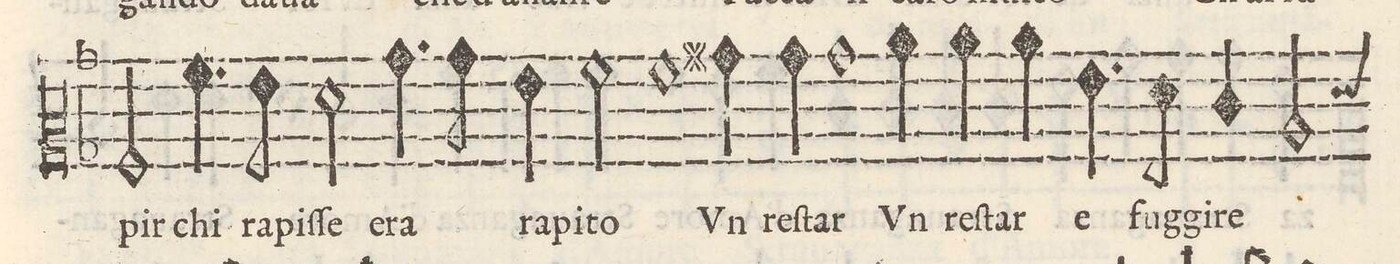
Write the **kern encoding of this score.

**kern	**text
*I"QVINTO	*
*clefC2	*
*k[b-]	*
*met(C)	*
*M2/1	*
2A/	-pir
4.a\	chi
8g\	ra-
2f\	-piſ-
4.b-\	ſe e-
=22-	=22-
8b-\	-ra
4g\	ra-
2a\	-pi-
1a	-to
=23-	=23-
4bn\	Vn
4b\	reſ-
1b	-tar
4cc\	Vn
4cc\	reſ-
=24-	=24-
4cc\	-tar
4.g\	e
8f\	fug-
4e/	-gi-
2c/	-re
*custos:f	*
*-	*-
